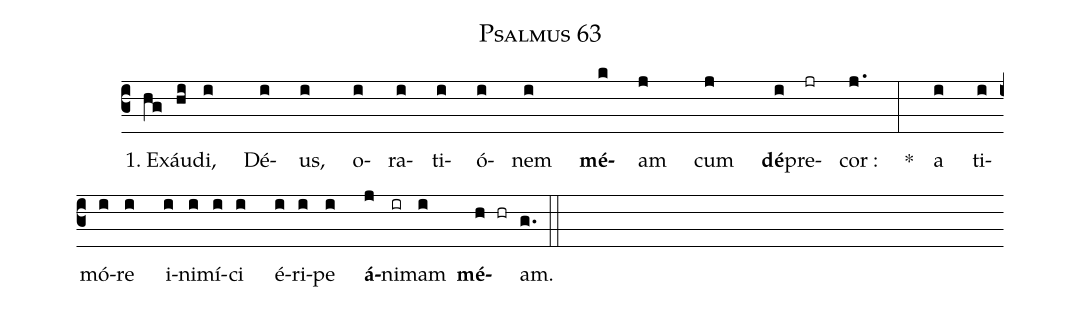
name:Psalmus 63;
%%
(c3)
~1.~{E}x(hg)áu(hi)di,(i) Dé(i)us,(i) o(i)ra(i)ti(i)ó(i)nem(i)
<b>mé</b>(k)am(j) cum(j) <b>dé</b>(i)pre(jr)cor~:(j.) ~*(:)
a(i) ti-(iz) mó(i)re(i ) i(i)ni(i)mí(i)ci(i ) é(i)ri(i)pe(i )
<b>á</b>(j)ni(ir)mam(i) <b>mé</b>(h hr)am.(g.) (::)

% vim: se enc=utf8 fenc=utf8 digraph syn=gabc:
